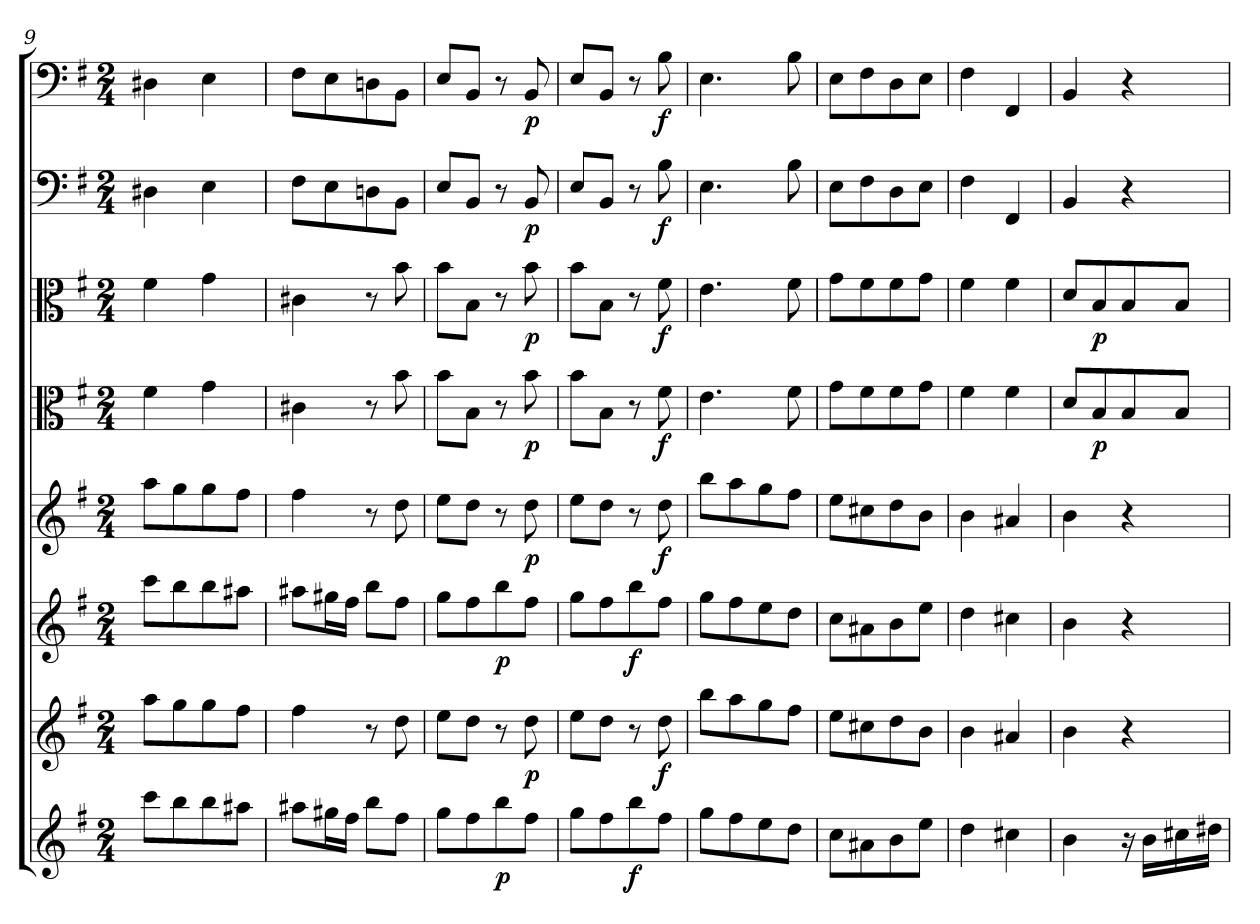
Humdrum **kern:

**kern	**dynam	**kern	**dynam	**kern	**dynam	**kern	**dynam	**kern	**dynam	**kern	**dynam	**kern	**dynam	**kern	**dynam
*part8	*part8	*part7	*part7	*part6	*part6	*part5	*part5	*part4	*part4	*part3	*part3	*part2	*part2	*part1	*part1
*staff8	*staff8	*staff7	*staff7	*staff6	*staff6	*staff5	*staff5	*staff4	*staff4	*staff3	*staff3	*staff2	*staff2	*staff1	*staff1
*clefG2	*	*clefG2	*	*clefG2	*	*clefG2	*	*clefC3	*	*clefC3	*	*clefF4	*	*clefF4	*
*k[f#]	*	*k[f#]	*	*k[f#]	*	*k[f#]	*	*k[f#]	*	*k[f#]	*	*k[f#]	*	*k[f#]	*
*e:	*	*e:	*	*e:	*	*e:	*	*e:	*	*e:	*	*e:	*	*e:	*
*M2/4	*	*M2/4	*	*M2/4	*	*M2/4	*	*M2/4	*	*M2/4	*	*M2/4	*	*M2/4	*
=9	=9	=9	=9	=9	=9	=9	=9	=9	=9	=9	=9	=9	=9	=9	=9
8ccc\L	.	8aa\L	.	8ccc\L	.	8aa\L	.	4f#\	.	4f#\	.	4D#X\	.	4D#X\	.
8bb\	.	8gg\	.	8bb\	.	8gg\	.	.	.	.	.	.	.	.	.
8bb\	.	8gg\	.	8bb\	.	8gg\	.	4g\	.	4g\	.	4E\	.	4E\	.
8aa#X\J	.	8ff#\J	.	8aa#X\J	.	8ff#\J	.	.	.	.	.	.	.	.	.
=10	=10	=10	=10	=10	=10	=10	=10	=10	=10	=10	=10	=10	=10	=10	=10
8aa#X\L	.	4ff#\	.	8aa#X\L	.	4ff#\	.	4c#X\	.	4c#X\	.	8F#\L	.	8F#\L	.
16gg#X\L	.	.	.	16gg#X\L	.	.	.	.	.	.	.	8E\	.	8E\	.
16ff#\JJ	.	.	.	16ff#\JJ	.	.	.	.	.	.	.	.	.	.	.
8bb\L	.	8r	.	8bb\L	.	8r	.	8r	.	8r	.	8Dn\	.	8Dn\	.
8ff#\J	.	8dd\	.	8ff#\J	.	8dd\	.	8b\	.	8b\	.	8BB\J	.	8BB\J	.
=11	=11	=11	=11	=11	=11	=11	=11	=11	=11	=11	=11	=11	=11	=11	=11
8gg\L	.	8ee\L	.	8gg\L	.	8ee\L	.	8b\L	.	8b\L	.	8E/L	.	8E/L	.
8ff#\	.	8dd\J	.	8ff#\	.	8dd\J	.	8B\J	.	8B\J	.	8BB/J	.	8BB/J	.
8bb\	p	8r	.	8bb\	p	8r	.	8r	.	8r	.	8r	.	8r	.
8ff#\J	.	8dd\	p	8ff#\J	.	8dd\	p	8b\	p	8b\	p	8BB/	p	8BB/	p
=12	=12	=12	=12	=12	=12	=12	=12	=12	=12	=12	=12	=12	=12	=12	=12
8gg\L	.	8ee\L	.	8gg\L	.	8ee\L	.	8b\L	.	8b\L	.	8E/L	.	8E/L	.
8ff#\	.	8dd\J	.	8ff#\	.	8dd\J	.	8B\J	.	8B\J	.	8BB/J	.	8BB/J	.
8bb\	f	8r	.	8bb\	f	8r	.	8r	.	8r	.	8r	.	8r	.
8ff#\J	.	8dd\	f	8ff#\J	.	8dd\	f	8f#\	f	8f#\	f	8B\	f	8B\	f
=13	=13	=13	=13	=13	=13	=13	=13	=13	=13	=13	=13	=13	=13	=13	=13
8gg\L	.	8bb\L	.	8gg\L	.	8bb\L	.	4.e\	.	4.e\	.	4.E\	.	4.E\	.
8ff#\	.	8aa\	.	8ff#\	.	8aa\	.	.	.	.	.	.	.	.	.
8ee\	.	8gg\	.	8ee\	.	8gg\	.	.	.	.	.	.	.	.	.
8dd\J	.	8ff#\J	.	8dd\J	.	8ff#\J	.	8f#\	.	8f#\	.	8B\	.	8B\	.
=14	=14	=14	=14	=14	=14	=14	=14	=14	=14	=14	=14	=14	=14	=14	=14
8cc\L	.	8ee\L	.	8cc\L	.	8ee\L	.	8g\L	.	8g\L	.	8E\L	.	8E\L	.
8a#X\	.	8cc#X\	.	8a#X\	.	8cc#X\	.	8f#\	.	8f#\	.	8F#\	.	8F#\	.
8b\	.	8dd\	.	8b\	.	8dd\	.	8f#\	.	8f#\	.	8D\	.	8D\	.
8ee\J	.	8b\J	.	8ee\J	.	8b\J	.	8g\J	.	8g\J	.	8E\J	.	8E\J	.
=15	=15	=15	=15	=15	=15	=15	=15	=15	=15	=15	=15	=15	=15	=15	=15
4dd\	.	4b\	.	4dd\	.	4b\	.	4f#\	.	4f#\	.	4F#\	.	4F#\	.
4cc#X\	.	4a#X/	.	4cc#X\	.	4a#X/	.	4f#\	.	4f#\	.	4FF#/	.	4FF#/	.
=16	=16	=16	=16	=16	=16	=16	=16	=16	=16	=16	=16	=16	=16	=16	=16
4b\	.	4b\	.	4b\	.	4b\	.	8d/L	.	8d/L	.	4BB/	.	4BB/	.
.	.	.	.	.	.	.	.	8B/	p	8B/	p	.	.	.	.
16r	.	4r	.	4r	.	4r	.	8B/	.	8B/	.	4r	.	4r	.
16b\LL	.	.	.	.	.	.	.	.	.	.	.	.	.	.	.
16cc#X\	.	.	.	.	.	.	.	8B/J	.	8B/J	.	.	.	.	.
16dd#X\JJ	.	.	.	.	.	.	.	.	.	.	.	.	.	.	.
=	=	=	=	=	=	=	=	=	=	=	=	=	=	=	=
*-	*-	*-	*-	*-	*-	*-	*-	*-	*-	*-	*-	*-	*-	*-	*-
